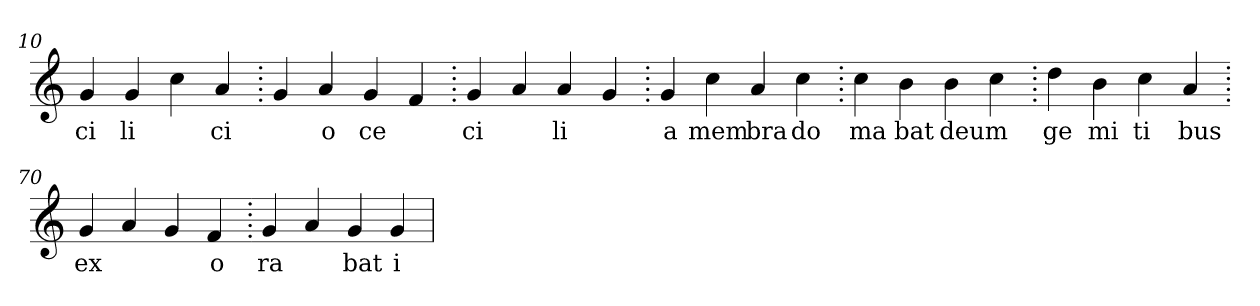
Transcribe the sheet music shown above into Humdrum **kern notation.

**kern	**text
*part1	*part1
*staff1	*staff1
*clefG2	*
=10.	=10.
4g	ci
4g	li
4cc	.
4a	ci
=20.	=20.
4g	.
4a	o
4g	ce
4f	.
=30.	=30.
4g	ci
4a	.
4a	li
4g	.
=40.	=40.
4g	a
4cc	mem
4a	bra
4cc	do
=50.	=50.
4cc	ma
4b	bat
4b	deum
4cc	.
=60.	=60.
4dd	ge
4b	mi
4cc	ti
4a	bus
=70.	=70.
4g	ex
4a	.
4g	.
4f	o
=80.	=80.
4g	ra
4a	.
4g	bat
4g	i
=	=
*-	*-
